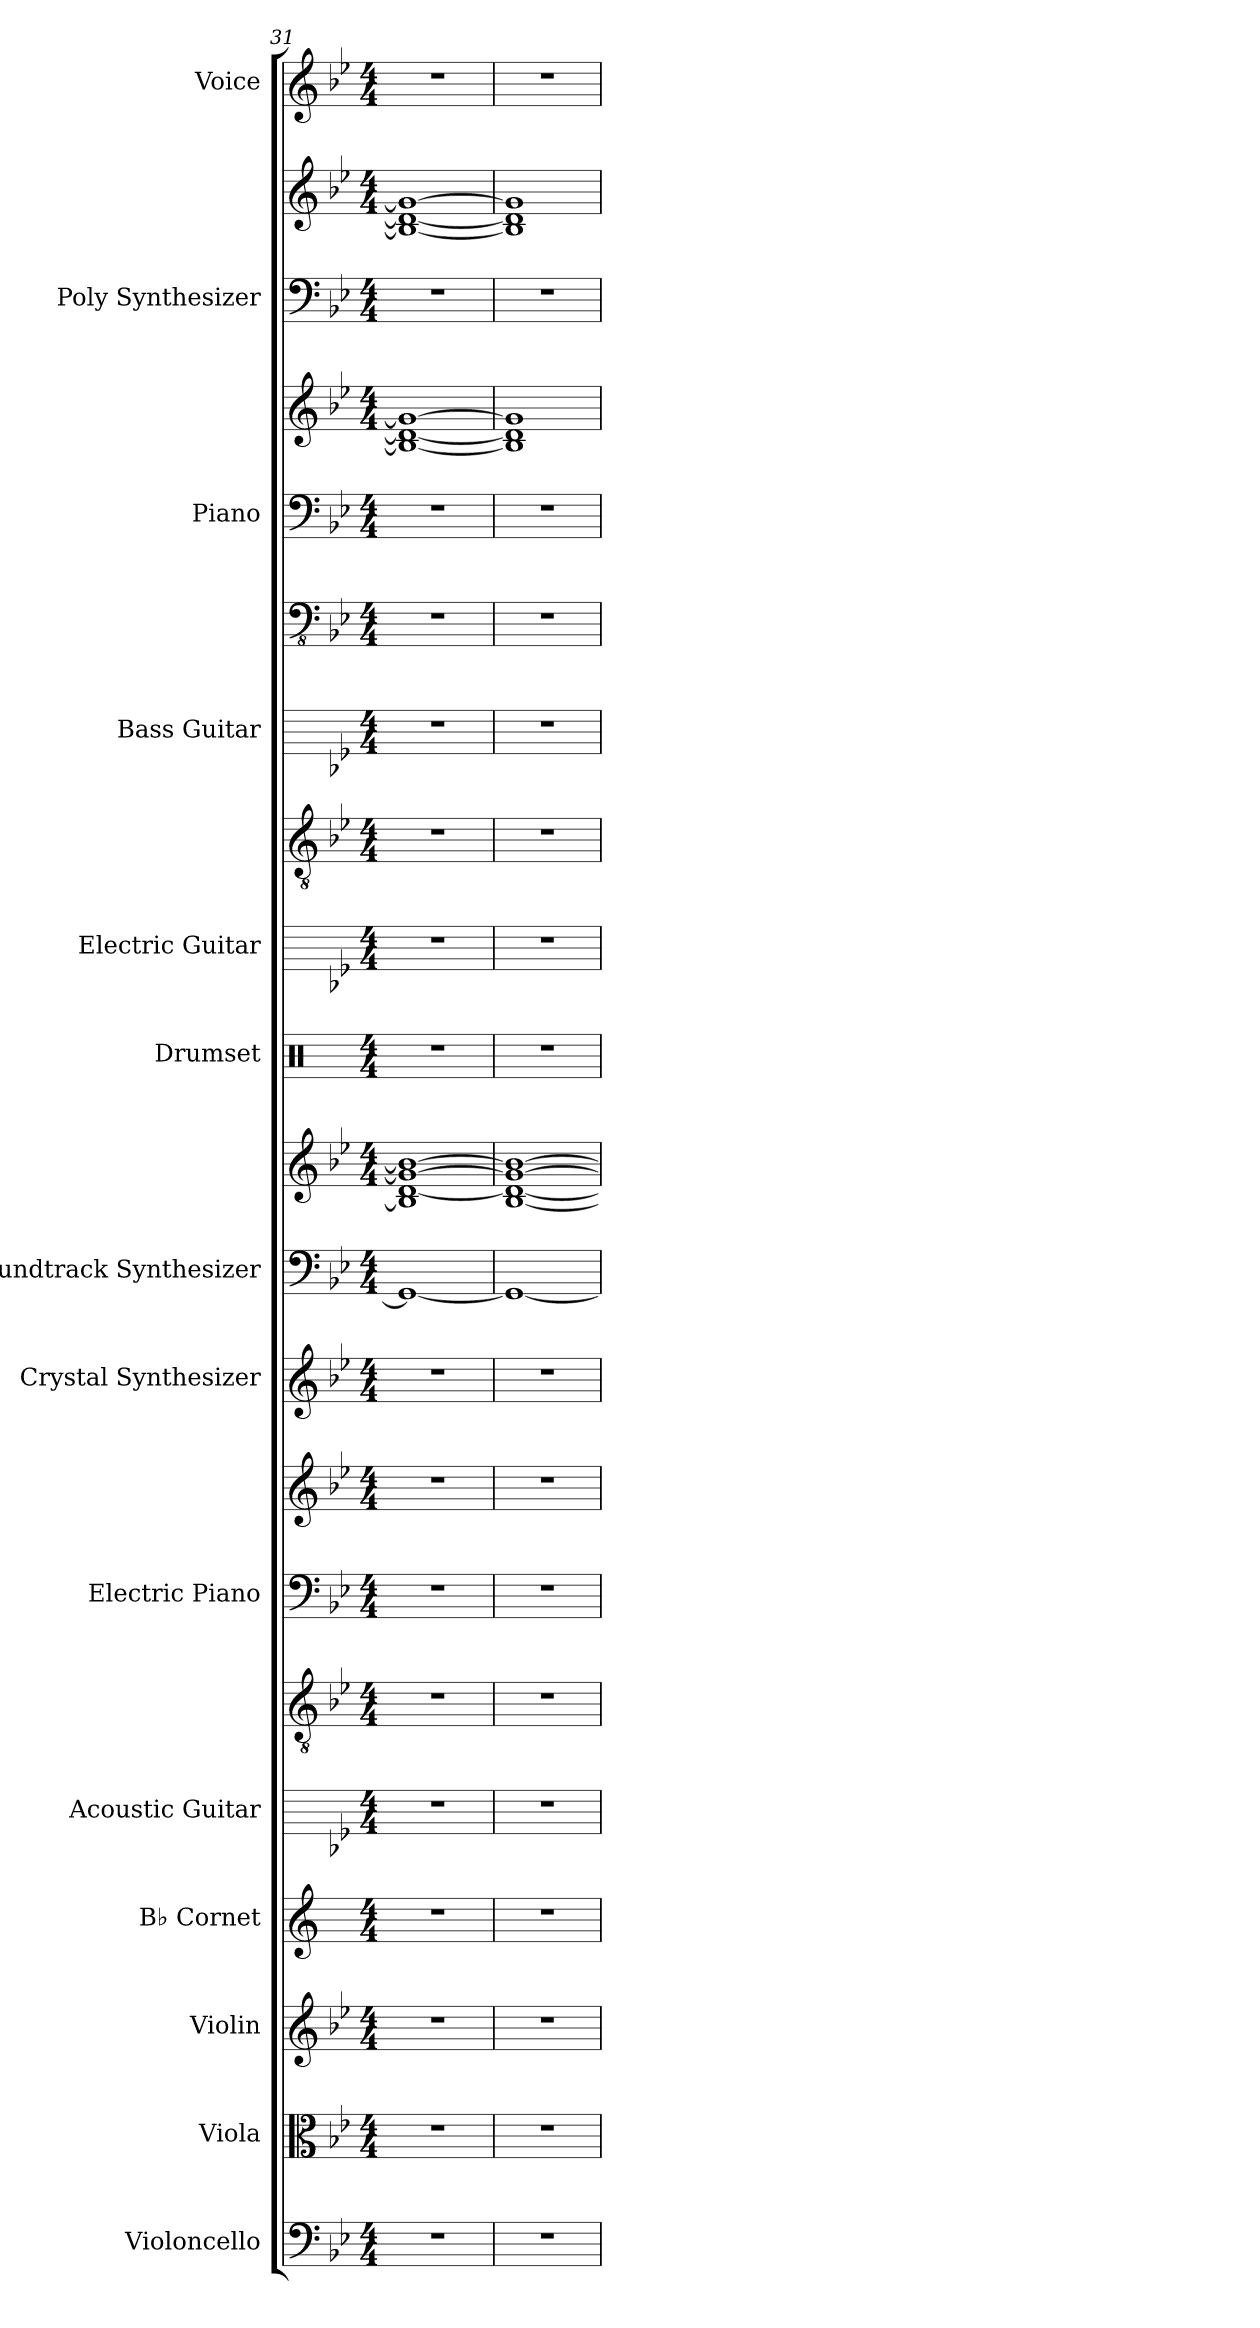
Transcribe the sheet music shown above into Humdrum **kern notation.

**kern	**kern	**kern	**kern	**kern	**kern	**kern	**kern	**kern	**kern	**kern	**kern	**kern	**kern	**kern	**kern	**kern	**kern	**kern	**kern	**kern
*part14	*part13	*part12	*part11	*part10	*part10	*part9	*part9	*part8	*part7	*part7	*part6	*part5	*part5	*part4	*part4	*part3	*part3	*part2	*part2	*part1
*staff21	*staff20	*staff19	*staff18	*staff17	*staff16	*staff15	*staff14	*staff13	*staff12	*staff11	*staff10	*staff9	*staff8	*staff7	*staff6	*staff5	*staff4	*staff3	*staff2	*staff1
*I"Violoncello	*I"Viola	*I"Violin	*I"B♭ Cornet	*I"Acoustic Guitar	*	*I"Electric Piano	*	*I"Crystal Synthesizer	*I"Soundtrack Synthesizer	*	*I"Drumset	*I"Electric Guitar	*	*I"Bass Guitar	*	*I"Piano	*	*I"Poly Synthesizer	*	*I"Voice
*I'Vc.	*I'Vla.	*I'Vln.	*I'B♭ Cnt.	*I'Guit.	*	*I'El. Pno.	*	*I'Synth.	*I'Synth.	*	*I'Drs.	*I'El. Guit.	*	*I'B. Guit.	*	*I'Pno.	*	*I'Synth.	*	*I'Vo.
*clefF4	*clefC3	*clefG2	*clefG2	*	*clefGv2	*clefF4	*clefG2	*clefG2	*clefF4	*clefG2	*clefX	*	*clefGv2	*	*clefFv4	*clefF4	*clefG2	*clefF4	*clefG2	*clefG2
*	*	*	*ITrd1c2	*	*	*	*	*	*	*	*	*	*	*	*	*	*	*	*	*
*k[b-e-]	*k[b-e-]	*k[b-e-]	*k[b-e-]	*k[b-e-]	*k[b-e-]	*k[b-e-]	*k[b-e-]	*k[b-e-]	*k[b-e-]	*k[b-e-]	*k[]	*k[b-e-]	*k[b-e-]	*k[b-e-]	*k[b-e-]	*k[b-e-]	*k[b-e-]	*k[b-e-]	*k[b-e-]	*k[b-e-]
*M4/4	*M4/4	*M4/4	*M4/4	*M4/4	*M4/4	*M4/4	*M4/4	*M4/4	*M4/4	*M4/4	*M4/4	*M4/4	*M4/4	*M4/4	*M4/4	*M4/4	*M4/4	*M4/4	*M4/4	*M4/4
=31	=31	=31	=31	=31	=31	=31	=31	=31	=31	=31	=31	=31	=31	=31	=31	=31	=31	=31	=31	=31
1r	1r	1r	1r	1r	1r	1r	1r	1r	1GG_	1B-] [1d 1g_ 1b-_	1r	1r	1r	1r	1r	1r	1B-_ 1d_ 1g_	1r	1B-_ 1d_ 1g_	1r
=32	=32	=32	=32	=32	=32	=32	=32	=32	=32	=32	=32	=32	=32	=32	=32	=32	=32	=32	=32	=32
1r	1r	1r	1r	1r	1r	1r	1r	1r	1GG_	[1B- 1d_ 1g_ 1b-_	1r	1r	1r	1r	1r	1r	1B-] 1d] 1g]	1r	1B-] 1d] 1g]	1r
=	=	=	=	=	=	=	=	=	=	=	=	=	=	=	=	=	=	=	=	=
*-	*-	*-	*-	*-	*-	*-	*-	*-	*-	*-	*-	*-	*-	*-	*-	*-	*-	*-	*-	*-
